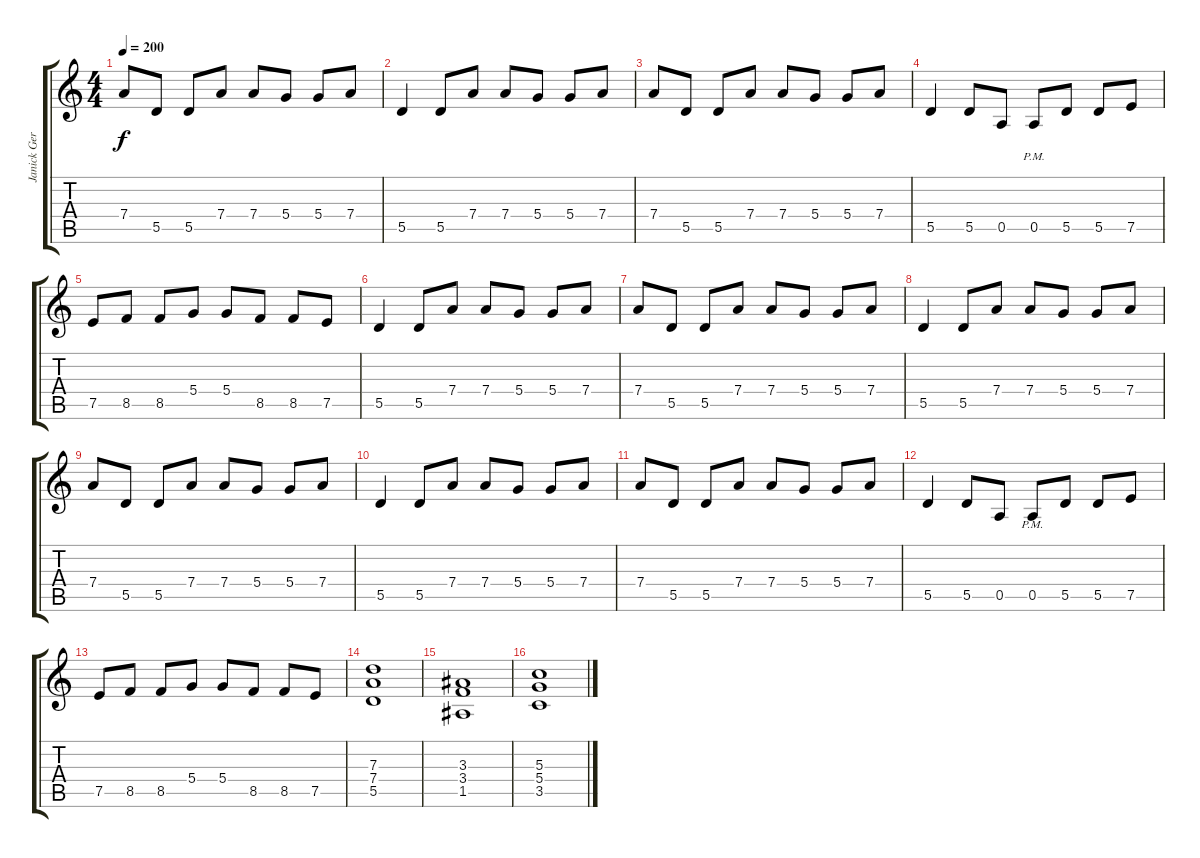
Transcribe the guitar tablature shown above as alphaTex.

\track ("Janick Gers" "Janick Ger") {instrument distortionguitar}
\staff {score tabs}
\tuning (E4 B3 G3 D3 A2 E2) {hide}
\ts (4 4)
\tempo 200
\clef g2
\ks c
7.4.8{dy f} 5.5.8 5.5.8 7.4.8 7.4.8 5.4.8 5.4.8 7.4.8 |
5.5.4 5.5.8 7.4.8 7.4.8 5.4.8 5.4.8 7.4.8 |
7.4.8 5.5.8 5.5.8 7.4.8 7.4.8 5.4.8 5.4.8 7.4.8 |
5.5.4 5.5.8 0.5.8 0.5{pm}.8 5.5.8 5.5.8 7.5.8 |
7.5.8 8.5.8 8.5.8 5.4.8 5.4.8 8.5.8 8.5.8 7.5.8 |
5.5.4 5.5.8 7.4.8 7.4.8 5.4.8 5.4.8 7.4.8 |
7.4.8 5.5.8 5.5.8 7.4.8 7.4.8 5.4.8 5.4.8 7.4.8 |
5.5.4 5.5.8 7.4.8 7.4.8 5.4.8 5.4.8 7.4.8 |
7.4.8 5.5.8 5.5.8 7.4.8 7.4.8 5.4.8 5.4.8 7.4.8 |
5.5.4 5.5.8 7.4.8 7.4.8 5.4.8 5.4.8 7.4.8 |
7.4.8 5.5.8 5.5.8 7.4.8 7.4.8 5.4.8 5.4.8 7.4.8 |
5.5.4 5.5.8 0.5.8 0.5{pm}.8 5.5.8 5.5.8 7.5.8 |
7.5.8 8.5.8 8.5.8 5.4.8 5.4.8 8.5.8 8.5.8 7.5.8 |
(7.3 7.4 5.5).1 |
(3.3 3.4 1.5).1 |
(5.3 5.4 3.5).1
